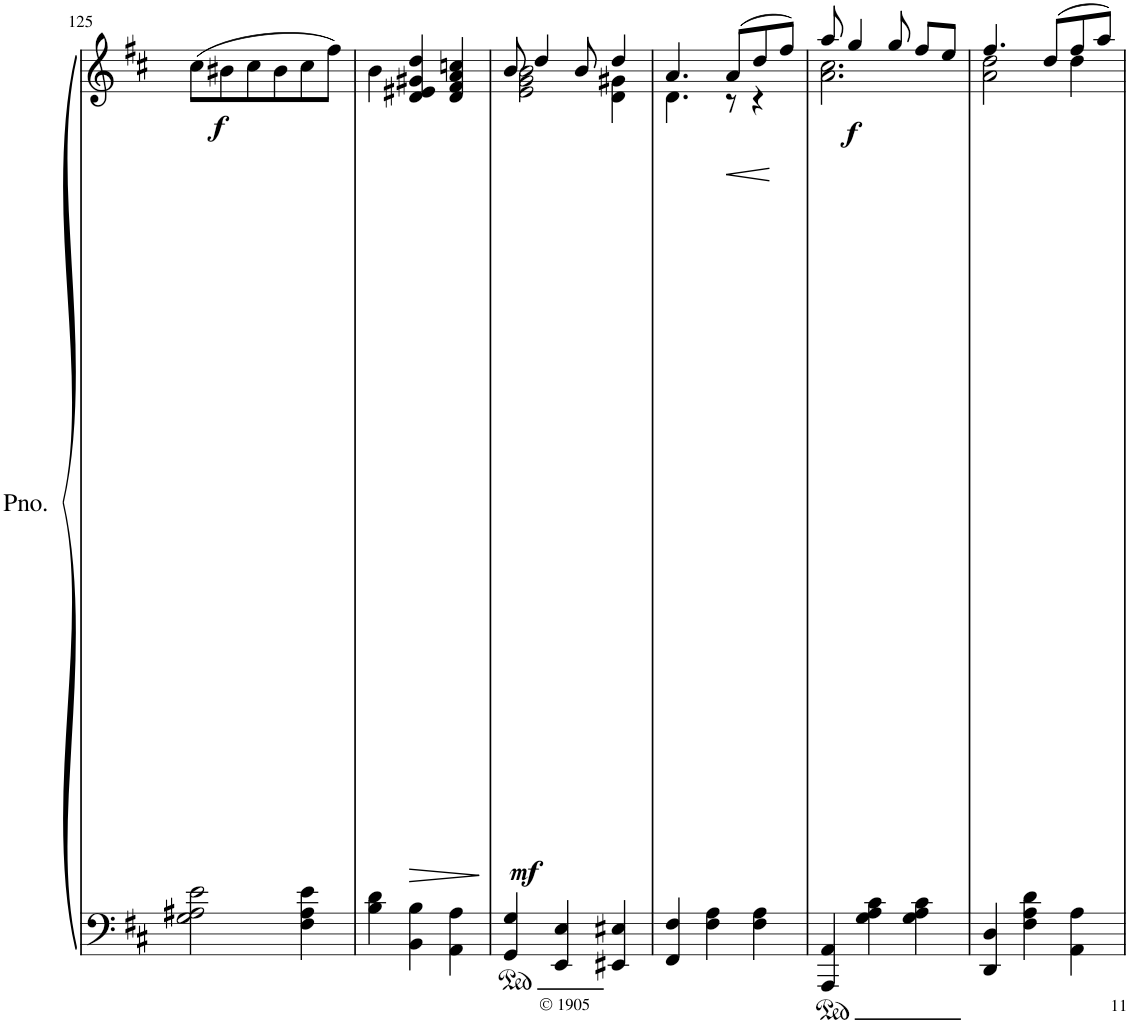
**kern	**kern	**dynam
*part1	*part1	*part1
*staff2	*staff1	*staff1/2
*I"Piano	*	*
*I'Pno.	*	*
!!LO:PB:g=z
*clefF4	*clefG2	*
*k[f#c#]	*k[f#c#]	*
*M3/4	*M3/4	*
=125	=125	=125
!	!	!LO:DY:b
2G\ 2A#X\ 2e\	(8cc#\L	f
.	8b#X\	.
.	8cc#\	.
.	8b#\	.
4F#\ 4A#\ 4e\	8cc#\	.
.	8ff#\J)	.
=126	=126	=126
4B\ 4d\	4b\	.
!	!	!LO:HP:b
4BB\ 4B\	4d/ 4e#X/ 4g#X/ 4dd/	>
4AA\ 4A\	4d/ 4f#/ 4a/ 4ccn/	.
.	.	]
=127	=127	=127
*	*^	*
*	*	*^	*
!	!	!	!	!LO:DY:b
4GG/ 4G/	8b/	2b\	2e 2g	mf
.	4dd/	.	.	.
4EE/ 4E/	.	.	.	.
.	8b/	.	.	.
4EE#X/ 4E#X/	4dd/	4ryy	4d\ 4g#X\	.
*	*	*v	*v	*
=128	=128	=128	=128
4FF#/ 4F#/	4.a/	4.d\	.
4F#\ 4A\	.	.	.
!	!	!	!LO:HP:b
.	(8a/L	8r	<
4F#\ 4A\	8dd/	4r	.
.	8ff#/J)	.	[
=129	=129	=129	=129
!	!	!	!LO:DY:b
4AAA/ 4AA/	8aa/	2.a\ 2.cc#\	f
.	4gg/	.	.
4G\ 4A\ 4c#\	.	.	.
.	8gg/	.	.
4G\ 4A\ 4c#\	8ff#/L	.	.
.	8ee/J	.	.
=130	=130	=130	=130
4DD/ 4D/	4.ff#/	2a\ 2dd\	.
4F#\ 4A\ 4d\	.	.	.
.	(8dd/L	.	.
4AA\ 4A\	8ff#/	4dd\	.
.	8aa/J)	.	.
*	*v	*v	*
=	=	=
*-	*-	*-
